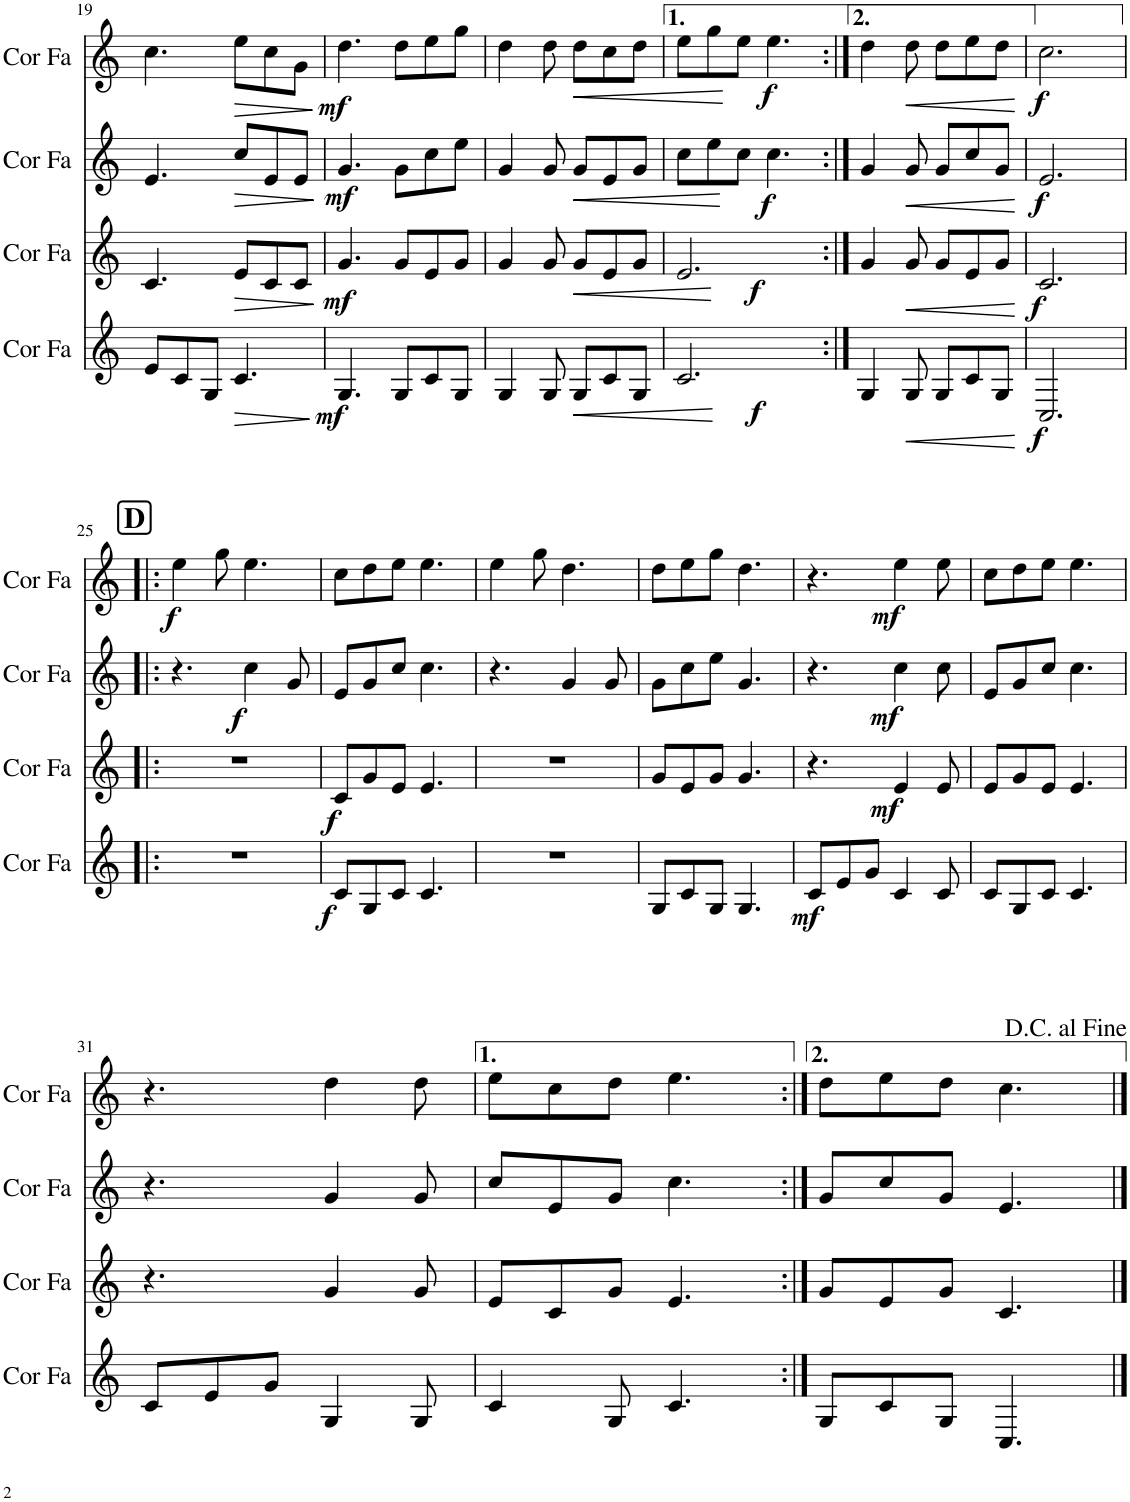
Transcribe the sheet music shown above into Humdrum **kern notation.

**kern	**dynam	**kern	**dynam	**kern	**dynam	**kern	**dynam
*part4	*part4	*part3	*part3	*part2	*part2	*part1	*part1
*staff4	*staff4	*staff3	*staff3	*staff2	*staff2	*staff1	*staff1
*I"Cor en Fa	*	*I"Cor en Fa	*	*I"Cor en Fa	*	*I"Cor en Fa	*
*I'Cor Fa	*	*I'Cor Fa	*	*I'Cor Fa	*	*I'Cor Fa	*
!!LO:PB:g=z
*clefG2	*	*clefG2	*	*clefG2	*	*clefG2	*
*Trd4c7	*	*Trd4c7	*	*Trd4c7	*	*Trd4c7	*
*k[]	*	*k[]	*	*k[]	*	*k[]	*
*M6/8	*	*M6/8	*	*M6/8	*	*M6/8	*
=19	=19	=19	=19	=19	=19	=19	=19
8e/L	.	4.c/	.	4.e/	.	4.cc\	.
8c/	.	.	.	.	.	.	.
8G/J	.	.	.	.	.	.	.
!	!LO:HP:b	!	!LO:HP:b	!	!LO:HP:b	!	!LO:HP:b
4.c/	>	8e/L	>	8cc/L	>	8ee\L	>
.	.	8c/	.	8e/	.	8cc\	.
.	.	8c/J	.	8e/J	.	8g\J	.
.	]	.	]	.	]	.	]
=20	=20	=20	=20	=20	=20	=20	=20
!	!LO:DY:b	!	!LO:DY:b	!	!LO:DY:b	!	!LO:DY:b
4.G/	mf	4.g/	mf	4.g/	mf	4.dd\	mf
8G/L	.	8g/L	.	8g\L	.	8dd\L	.
8c/	.	8e/	.	8cc\	.	8ee\	.
8G/J	.	8g/J	.	8ee\J	.	8gg\J	.
=21	=21	=21	=21	=21	=21	=21	=21
4G/	.	4g/	.	4g/	.	4dd\	.
8G/	.	8g/	.	8g/	.	8dd\	.
!	!LO:HP:b	!	!LO:HP:b	!	!LO:HP:b	!	!LO:HP:b
8G/L	<	8g/L	<	8g/L	<	8dd\L	<
8c/	.	8e/	.	8e/	.	8cc\	.
8G/J	.	8g/J	.	8g/J	.	8dd\J	.
.	[	.	[	.	[	.	[
=22	=22	=22	=22	=22	=22	=22	=22
!	!LO:DY:b	!	!LO:DY:b	!	!	!	!
2.c/	f	2.e/	f	8cc\L	.	8ee\L	.
.	.	.	.	8ee\	.	8gg\	.
.	.	.	.	8cc\J	.	8ee\J	.
!	!	!	!	!	!LO:DY:b	!	!LO:DY:b
.	.	.	.	4.cc\	f	4.ee\	f
=23:|!	=23:|!	=23:|!	=23:|!	=23:|!	=23:|!	=23:|!	=23:|!
4G/	.	4g/	.	4g/	.	4dd\	.
!	!LO:HP:b	!	!LO:HP:b	!	!LO:HP:b	!	!LO:HP:b
8G/	<	8g/	<	8g/	<	8dd\	<
8G/L	.	8g/L	.	8g/L	.	8dd\L	.
8c/	.	8e/	.	8cc/	.	8ee\	.
8G/J	.	8g/J	.	8g/J	.	8dd\J	.
.	[	.	[	.	[	.	[
=24	=24	=24	=24	=24	=24	=24	=24
!	!LO:DY:b	!	!LO:DY:b	!	!LO:DY:b	!	!LO:DY:b
2.C/	f	2.c/	f	2.e/	f	2.cc\	f
!!LO:LB:g=z
!!LO:REH:place=s1:a:B:cj:fs=14:t=D
=25!|:	=25!|:	=25!|:	=25!|:	=25!|:	=25!|:	=25!|:	=25!|:
!	!	!	!	!	!	!	!LO:DY:b
2.r	.	2.r	.	4.r	.	4ee\	f
.	.	.	.	.	.	8gg\	.
!	!	!	!	!	!LO:DY:b	!	!
.	.	.	.	4cc\	f	4.ee\	.
.	.	.	.	8g/	.	.	.
=26	=26	=26	=26	=26	=26	=26	=26
!	!LO:DY:b	!	!LO:DY:b	!	!	!	!
8c/L	f	8c/L	f	8e/L	.	8cc\L	.
8G/	.	8g/	.	8g/	.	8dd\	.
8c/J	.	8e/J	.	8cc/J	.	8ee\J	.
4.c/	.	4.e/	.	4.cc\	.	4.ee\	.
=27	=27	=27	=27	=27	=27	=27	=27
2.r	.	2.r	.	4.r	.	4ee\	.
.	.	.	.	.	.	8gg\	.
.	.	.	.	4g/	.	4.dd\	.
.	.	.	.	8g/	.	.	.
=28	=28	=28	=28	=28	=28	=28	=28
8G/L	.	8g/L	.	8g\L	.	8dd\L	.
8c/	.	8e/	.	8cc\	.	8ee\	.
8G/J	.	8g/J	.	8ee\J	.	8gg\J	.
4.G/	.	4.g/	.	4.g/	.	4.dd\	.
=29	=29	=29	=29	=29	=29	=29	=29
!	!LO:DY:b	!	!	!	!	!	!
8c/L	mf	4.r	.	4.r	.	4.r	.
8e/	.	.	.	.	.	.	.
8g/J	.	.	.	.	.	.	.
!	!	!	!LO:DY:b	!	!LO:DY:b	!	!LO:DY:b
4c/	.	4e/	mf	4cc\	mf	4ee\	mf
8c/	.	8e/	.	8cc\	.	8ee\	.
=30	=30	=30	=30	=30	=30	=30	=30
8c/L	.	8e/L	.	8e/L	.	8cc\L	.
8G/	.	8g/	.	8g/	.	8dd\	.
8c/J	.	8e/J	.	8cc/J	.	8ee\J	.
4.c/	.	4.e/	.	4.cc\	.	4.ee\	.
!!LO:LB:g=z
=31	=31	=31	=31	=31	=31	=31	=31
8c/L	.	4.r	.	4.r	.	4.r	.
8e/	.	.	.	.	.	.	.
8g/J	.	.	.	.	.	.	.
4G/	.	4g/	.	4g/	.	4dd\	.
8G/	.	8g/	.	8g/	.	8dd\	.
=32	=32	=32	=32	=32	=32	=32	=32
4c/	.	8e/L	.	8cc/L	.	8ee\L	.
.	.	8c/	.	8e/	.	8cc\	.
8G/	.	8g/J	.	8g/J	.	8dd\J	.
4.c/	.	4.e/	.	4.cc\	.	4.ee\	.
=33:|!	=33:|!	=33:|!	=33:|!	=33:|!	=33:|!	=33:|!	=33:|!
8G/L	.	8g/L	.	8g/L	.	8dd\L	.
8c/	.	8e/	.	8cc/	.	8ee\	.
8G/J	.	8g/J	.	8g/J	.	8dd\J	.
4.C/	.	4.c/	.	4.e/	.	4.cc\	.
==	==	==	==	==	==	==	==
*-	*-	*-	*-	*-	*-	*-	*-
